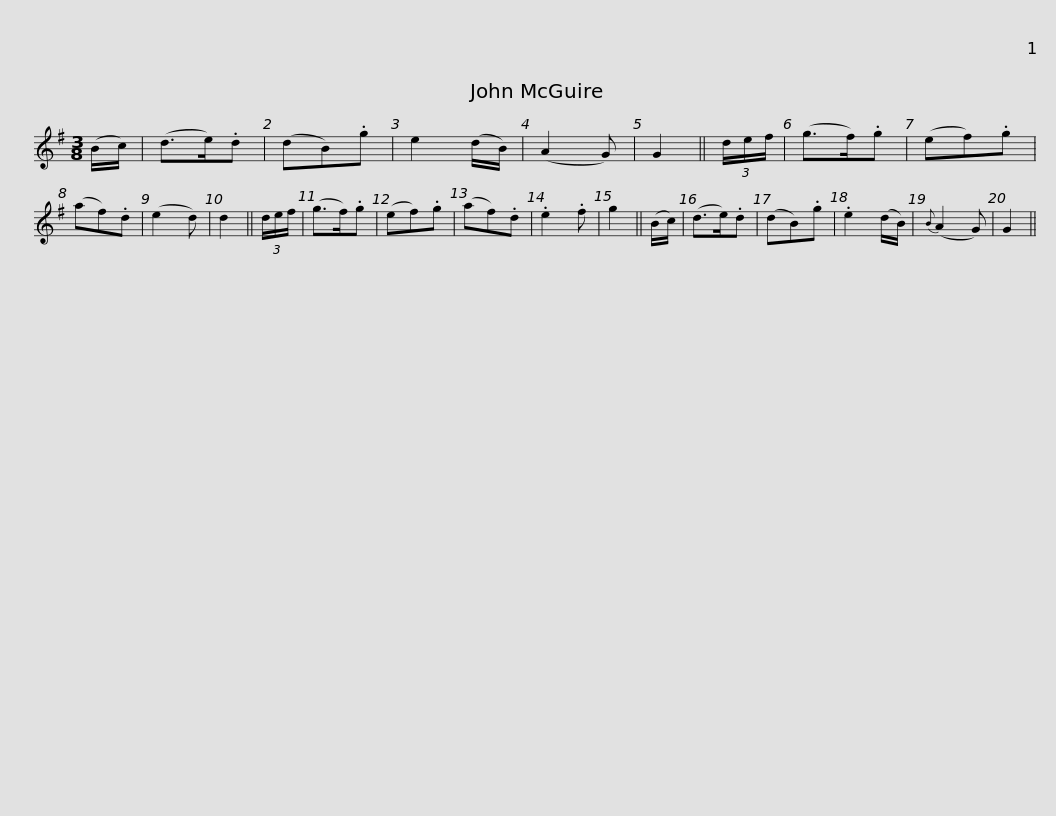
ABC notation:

X:1
L:1/8
M:3/8
I:linebreak $
K:G
V:1 treble
V:1
 (B/c/) | (d>e).d | (dB).g | e2 (d/B/) | (A2 G) | %5
 G2 || (3d/e/f/ | (g>f).g | (ef).g | (af).d | %10
 (e2 d) | d2 || (3d/e/f/ | (g>f).g |$ (ef).g | %15
 (af).d | .e2 .f | g2 || (B/c/) | (d>e).d | %20
 (dB).g | .e2 (d/B/) |{B} (A2 G) | G2 || %24
